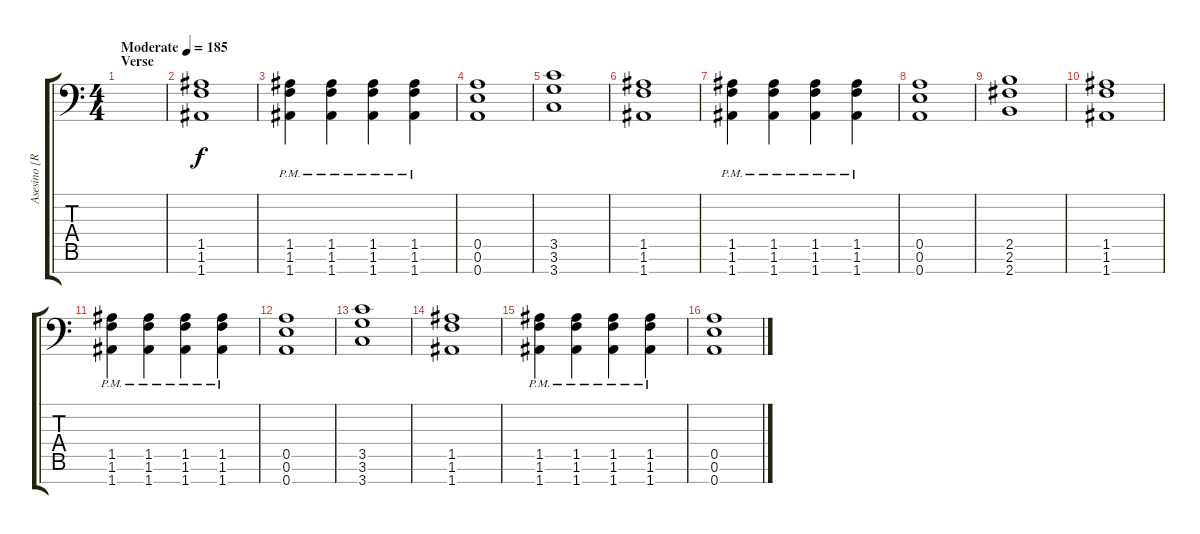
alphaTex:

\track ("Asesino [Right Channel]" "Asesino [R") {instrument distortionguitar}
\staff {score tabs}
\tuning (E4 B3 G3 D3 A2 E2 A1) {hide}
\ts (4 4)
\section ("" "Verse")
\tempo (185 "Moderate")
\clef f4
\ks c
|
(1.5 1.6 1.7).1 |
(1.5{pm} 1.6{pm} 1.7{pm}).4 (1.5{pm} 1.6{pm} 1.7{pm}).4 (1.5{pm} 1.6{pm} 1.7{pm}).4 (1.5{pm} 1.6{pm} 1.7{pm}).4 |
(0.5 0.6 0.7).1 |
(3.5 3.6 3.7).1 |
(1.5 1.6 1.7).1 |
(1.5{pm} 1.6{pm} 1.7{pm}).4 (1.5{pm} 1.6{pm} 1.7{pm}).4 (1.5{pm} 1.6{pm} 1.7{pm}).4 (1.5{pm} 1.6{pm} 1.7{pm}).4 |
(0.5 0.6 0.7).1 |
(2.5 2.6 2.7).1 |
(1.5 1.6 1.7).1 |
(1.5{pm} 1.6{pm} 1.7{pm}).4 (1.5{pm} 1.6{pm} 1.7{pm}).4 (1.5{pm} 1.6{pm} 1.7{pm}).4 (1.5{pm} 1.6{pm} 1.7{pm}).4 |
(0.5 0.6 0.7).1 |
(3.5 3.6 3.7).1 |
(1.5 1.6 1.7).1 |
(1.5{pm} 1.6{pm} 1.7{pm}).4 (1.5{pm} 1.6{pm} 1.7{pm}).4 (1.5{pm} 1.6{pm} 1.7{pm}).4 (1.5{pm} 1.6{pm} 1.7{pm}).4 |
(0.5 0.6 0.7).1
